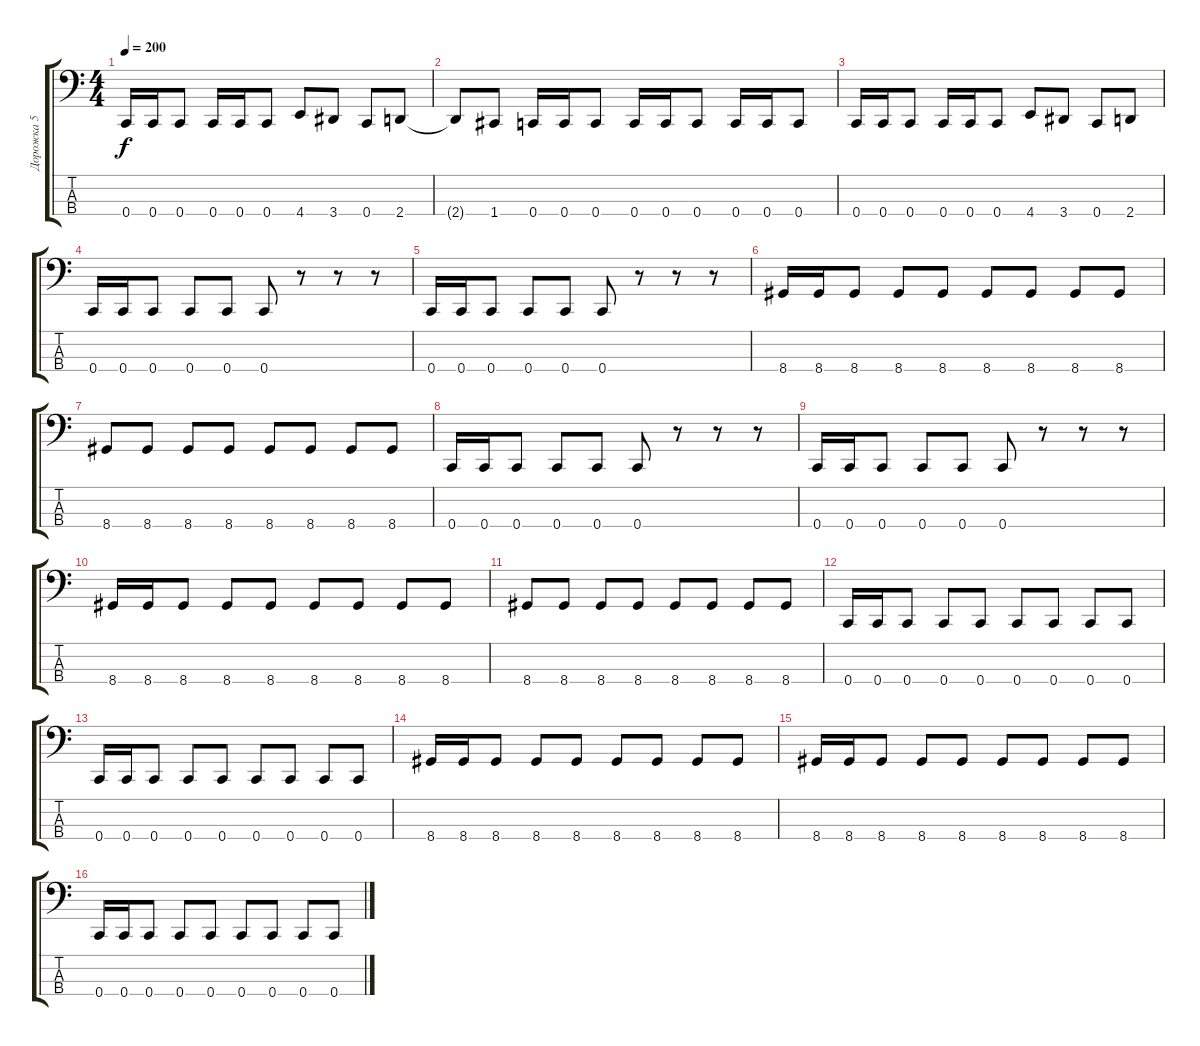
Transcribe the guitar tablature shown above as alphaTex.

\track ("Дорожка 5" "Дорожка 5") {instrument electricbasspick}
\staff {score tabs}
\tuning (F2 C2 G1 C1) {hide}
\ts (4 4)
\tempo 200
\clef f4
\ks c
0.4.16{dy f} 0.4.16 0.4.8 0.4.16 0.4.16 0.4.8 4.4.8 3.4.8 0.4.8 2.4.8 |
2.4{t}.8 1.4.8 0.4.16 0.4.16 0.4.8 0.4.16 0.4.16 0.4.8 0.4.16 0.4.16 0.4.8 |
0.4.16 0.4.16 0.4.8 0.4.16 0.4.16 0.4.8 4.4.8 3.4.8 0.4.8 2.4.8 |
0.4.16 0.4.16 0.4.8 0.4.8 0.4.8 0.4.8 r.8 r.8 r.8 |
0.4.16 0.4.16 0.4.8 0.4.8 0.4.8 0.4.8 r.8 r.8 r.8 |
8.4.16 8.4.16 8.4.8 8.4.8 8.4.8 8.4.8 8.4.8 8.4.8 8.4.8 |
8.4.8 8.4.8 8.4.8 8.4.8 8.4.8 8.4.8 8.4.8 8.4.8 |
0.4.16 0.4.16 0.4.8 0.4.8 0.4.8 0.4.8 r.8 r.8 r.8 |
0.4.16 0.4.16 0.4.8 0.4.8 0.4.8 0.4.8 r.8 r.8 r.8 |
8.4.16 8.4.16 8.4.8 8.4.8 8.4.8 8.4.8 8.4.8 8.4.8 8.4.8 |
8.4.8 8.4.8 8.4.8 8.4.8 8.4.8 8.4.8 8.4.8 8.4.8 |
0.4.16 0.4.16 0.4.8 0.4.8 0.4.8 0.4.8 0.4.8 0.4.8 0.4.8 |
0.4.16 0.4.16 0.4.8 0.4.8 0.4.8 0.4.8 0.4.8 0.4.8 0.4.8 |
8.4.16 8.4.16 8.4.8 8.4.8 8.4.8 8.4.8 8.4.8 8.4.8 8.4.8 |
8.4.16 8.4.16 8.4.8 8.4.8 8.4.8 8.4.8 8.4.8 8.4.8 8.4.8 |
0.4.16 0.4.16 0.4.8 0.4.8 0.4.8 0.4.8 0.4.8 0.4.8 0.4.8
